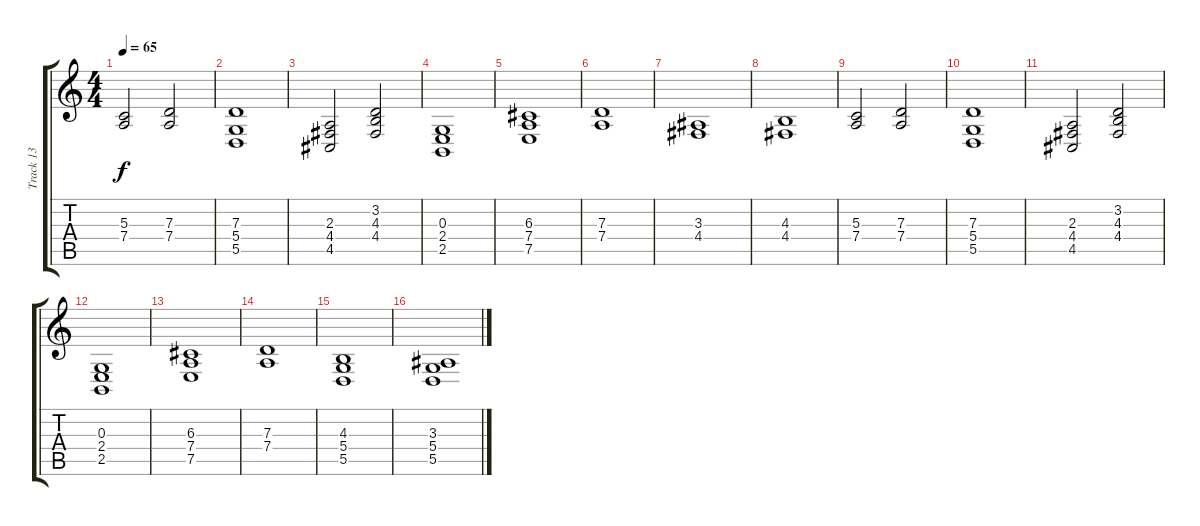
\track ("Track 13" "Track 13") {instrument stringensemble1}
\staff {score tabs}
\tuning (E4 B3 G3 D3 A2 E2) {hide}
\ts (4 4)
\tempo 65
\clef g2
\ks c
(5.3 7.4).2{dy f} (7.3 7.4).2 |
(7.3 5.4 5.5).1 |
(2.3 4.4 4.5).2 (3.2 4.3 4.4).2 |
(0.3 2.4 2.5).1 |
(6.3 7.4 7.5).1 |
(7.3 7.4).1 |
(3.3 4.4).1 |
(4.3 4.4).1 |
(5.3 7.4).2 (7.3 7.4).2 |
(7.3 5.4 5.5).1 |
(2.3 4.4 4.5).2 (3.2 4.3 4.4).2 |
(0.3 2.4 2.5).1 |
(6.3 7.4 7.5).1 |
(7.3 7.4).1 |
(4.3 5.4 5.5).1 |
(3.3 5.4 5.5).1
